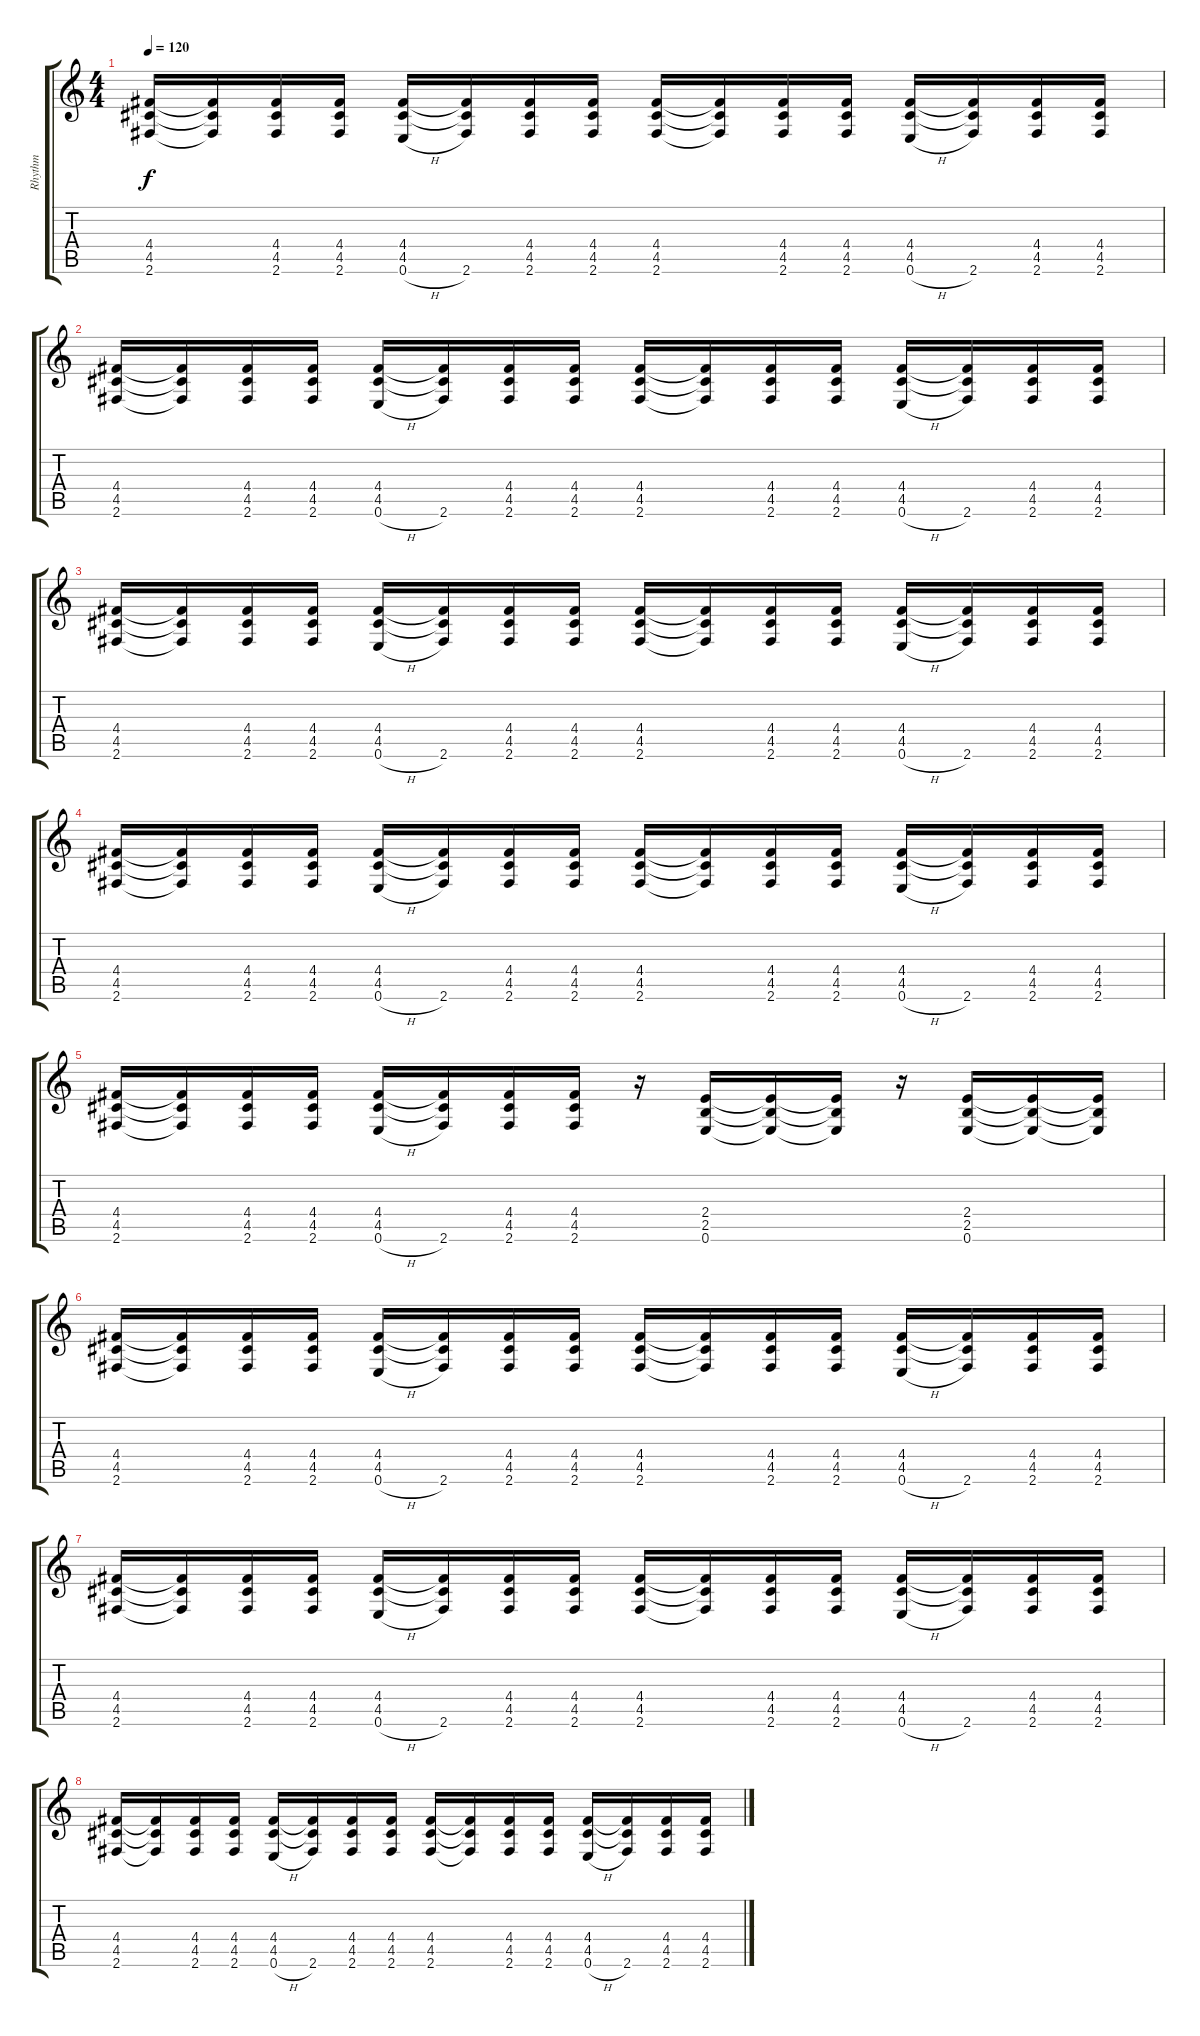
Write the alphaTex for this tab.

\track ("Rhythm" "Rhythm") {instrument distortionguitar}
\staff {score tabs}
\tuning (E4 B3 G3 D3 A2 E2) {hide}
\ts (4 4)
\tempo 120
\clef g2
\ks c
(4.4 4.5 2.6).16{dy f} (4.4{t} 4.5{t} 2.6{t}).16 (4.4 4.5 2.6).16 (4.4 4.5 2.6).16 (4.4 4.5 0.6{h}).16 (4.4{t} 4.5{t} 2.6).16 (4.4 4.5 2.6).16 (4.4 4.5 2.6).16 (4.4 4.5 2.6).16 (4.4{t} 4.5{t} 2.6{t}).16 (4.4 4.5 2.6).16 (4.4 4.5 2.6).16 (4.4 4.5 0.6{h}).16 (4.4{t} 4.5{t} 2.6).16 (4.4 4.5 2.6).16 (4.4 4.5 2.6).16 |
(4.4 4.5 2.6).16 (4.4{t} 4.5{t} 2.6{t}).16 (4.4 4.5 2.6).16 (4.4 4.5 2.6).16 (4.4 4.5 0.6{h}).16 (4.4{t} 4.5{t} 2.6).16 (4.4 4.5 2.6).16 (4.4 4.5 2.6).16 (4.4 4.5 2.6).16 (4.4{t} 4.5{t} 2.6{t}).16 (4.4 4.5 2.6).16 (4.4 4.5 2.6).16 (4.4 4.5 0.6{h}).16 (4.4{t} 4.5{t} 2.6).16 (4.4 4.5 2.6).16 (4.4 4.5 2.6).16 |
(4.4 4.5 2.6).16 (4.4{t} 4.5{t} 2.6{t}).16 (4.4 4.5 2.6).16 (4.4 4.5 2.6).16 (4.4 4.5 0.6{h}).16 (4.4{t} 4.5{t} 2.6).16 (4.4 4.5 2.6).16 (4.4 4.5 2.6).16 (4.4 4.5 2.6).16 (4.4{t} 4.5{t} 2.6{t}).16 (4.4 4.5 2.6).16 (4.4 4.5 2.6).16 (4.4 4.5 0.6{h}).16 (4.4{t} 4.5{t} 2.6).16 (4.4 4.5 2.6).16 (4.4 4.5 2.6).16 |
(4.4 4.5 2.6).16 (4.4{t} 4.5{t} 2.6{t}).16 (4.4 4.5 2.6).16 (4.4 4.5 2.6).16 (4.4 4.5 0.6{h}).16 (4.4{t} 4.5{t} 2.6).16 (4.4 4.5 2.6).16 (4.4 4.5 2.6).16 (4.4 4.5 2.6).16 (4.4{t} 4.5{t} 2.6{t}).16 (4.4 4.5 2.6).16 (4.4 4.5 2.6).16 (4.4 4.5 0.6{h}).16 (4.4{t} 4.5{t} 2.6).16 (4.4 4.5 2.6).16 (4.4 4.5 2.6).16 |
(4.4 4.5 2.6).16 (4.4{t} 4.5{t} 2.6{t}).16 (4.4 4.5 2.6).16 (4.4 4.5 2.6).16 (4.4 4.5 0.6{h}).16 (4.4{t} 4.5{t} 2.6).16 (4.4 4.5 2.6).16 (4.4 4.5 2.6).16 r.16 (2.4 2.5 0.6).16 (2.4{t} 2.5{t} 0.6{t}).16 (2.4{t} 2.5{t} 0.6{t}).16 r.16 (2.4 2.5 0.6).16 (2.4{t} 2.5{t} 0.6{t}).16 (2.4{t} 2.5{t} 0.6{t}).16 |
(4.4 4.5 2.6).16 (4.4{t} 4.5{t} 2.6{t}).16 (4.4 4.5 2.6).16 (4.4 4.5 2.6).16 (4.4 4.5 0.6{h}).16 (4.4{t} 4.5{t} 2.6).16 (4.4 4.5 2.6).16 (4.4 4.5 2.6).16 (4.4 4.5 2.6).16 (4.4{t} 4.5{t} 2.6{t}).16 (4.4 4.5 2.6).16 (4.4 4.5 2.6).16 (4.4 4.5 0.6{h}).16 (4.4{t} 4.5{t} 2.6).16 (4.4 4.5 2.6).16 (4.4 4.5 2.6).16 |
(4.4 4.5 2.6).16 (4.4{t} 4.5{t} 2.6{t}).16 (4.4 4.5 2.6).16 (4.4 4.5 2.6).16 (4.4 4.5 0.6{h}).16 (4.4{t} 4.5{t} 2.6).16 (4.4 4.5 2.6).16 (4.4 4.5 2.6).16 (4.4 4.5 2.6).16 (4.4{t} 4.5{t} 2.6{t}).16 (4.4 4.5 2.6).16 (4.4 4.5 2.6).16 (4.4 4.5 0.6{h}).16 (4.4{t} 4.5{t} 2.6).16 (4.4 4.5 2.6).16 (4.4 4.5 2.6).16 |
(4.4 4.5 2.6).16 (4.4{t} 4.5{t} 2.6{t}).16 (4.4 4.5 2.6).16 (4.4 4.5 2.6).16 (4.4 4.5 0.6{h}).16 (4.4{t} 4.5{t} 2.6).16 (4.4 4.5 2.6).16 (4.4 4.5 2.6).16 (4.4 4.5 2.6).16 (4.4{t} 4.5{t} 2.6{t}).16 (4.4 4.5 2.6).16 (4.4 4.5 2.6).16 (4.4 4.5 0.6{h}).16 (4.4{t} 4.5{t} 2.6).16 (4.4 4.5 2.6).16 (4.4 4.5 2.6).16
